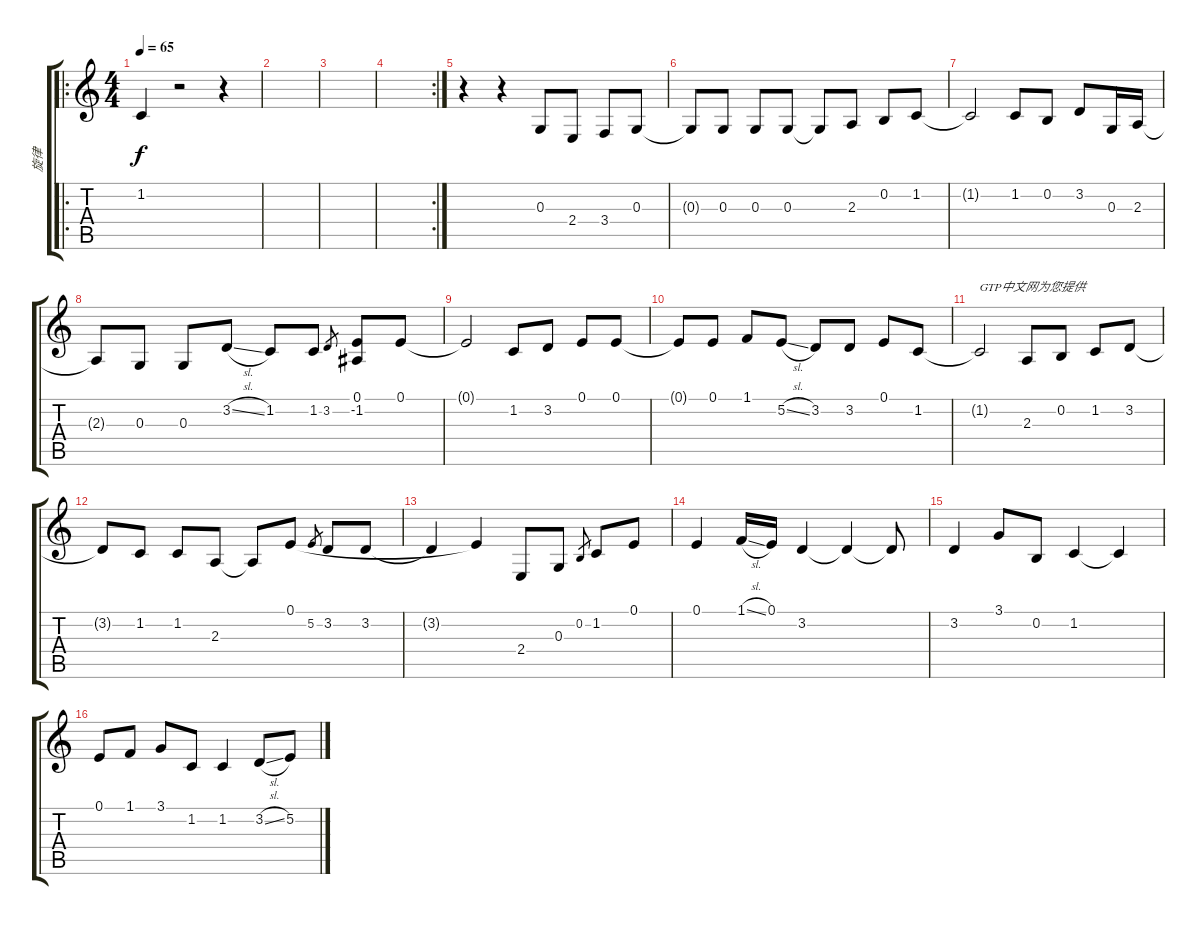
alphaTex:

\track ("旋律" "旋律") {instrument reedorgan}
\staff {score tabs}
\tuning (E4 B3 G3 D3 A2 E2) {hide}
\ro
\ts (4 4)
\tempo 65
\clef g2
\ks c
1.2.4{dy f} r.2 r.4 |
|
|
\rc 2
|
r.4 r.4 0.3.8 2.4.8 3.4.8 0.3.8 |
0.3{t}.8 0.3.8 0.3.8 0.3.8 0.3{t}.8 2.3.8 0.2.8 1.2.8 |
1.2{t}.2 1.2.8 0.2.8 3.2.8 0.3.16 2.3.16 |
2.3{t}.8 0.3.8 0.3.8 3.2{sl}.8 1.2.8 1.2.8 3.2.8{gr} (0.1 -1.2).8 0.1.8 |
0.1{t}.2 1.2.8 3.2.8 0.1.8 0.1.8 |
0.1{t}.8 0.1.8 1.1.8 5.2{sl}.8 3.2.8 3.2.8 0.1.8 1.2.8{txt " "} |
1.2{t}.2{txt "GTP中文网为您提供"} 2.3.8 0.2.8 1.2.8 3.2.8 |
3.2{t}.8 1.2.8 1.2.8 2.3.8 2.3{t}.8 0.1.8 5.2.8{gr} 3.2.8 3.2.8 |
3.2{t}.4 0.1{t}.4 2.4.8 0.3.8 0.2.8{gr} 1.2.8 0.1.8 |
0.1.4 1.1{sl}.16 0.1.16 3.2.4 3.2{t}.4 3.2{t}.8 |
3.2.4 3.1.8 0.2.8 1.2.4 1.2{t}.4 |
0.1.8 1.1.8 3.1.8 1.2.8 1.2.4 3.2{sl}.8 5.2.8
